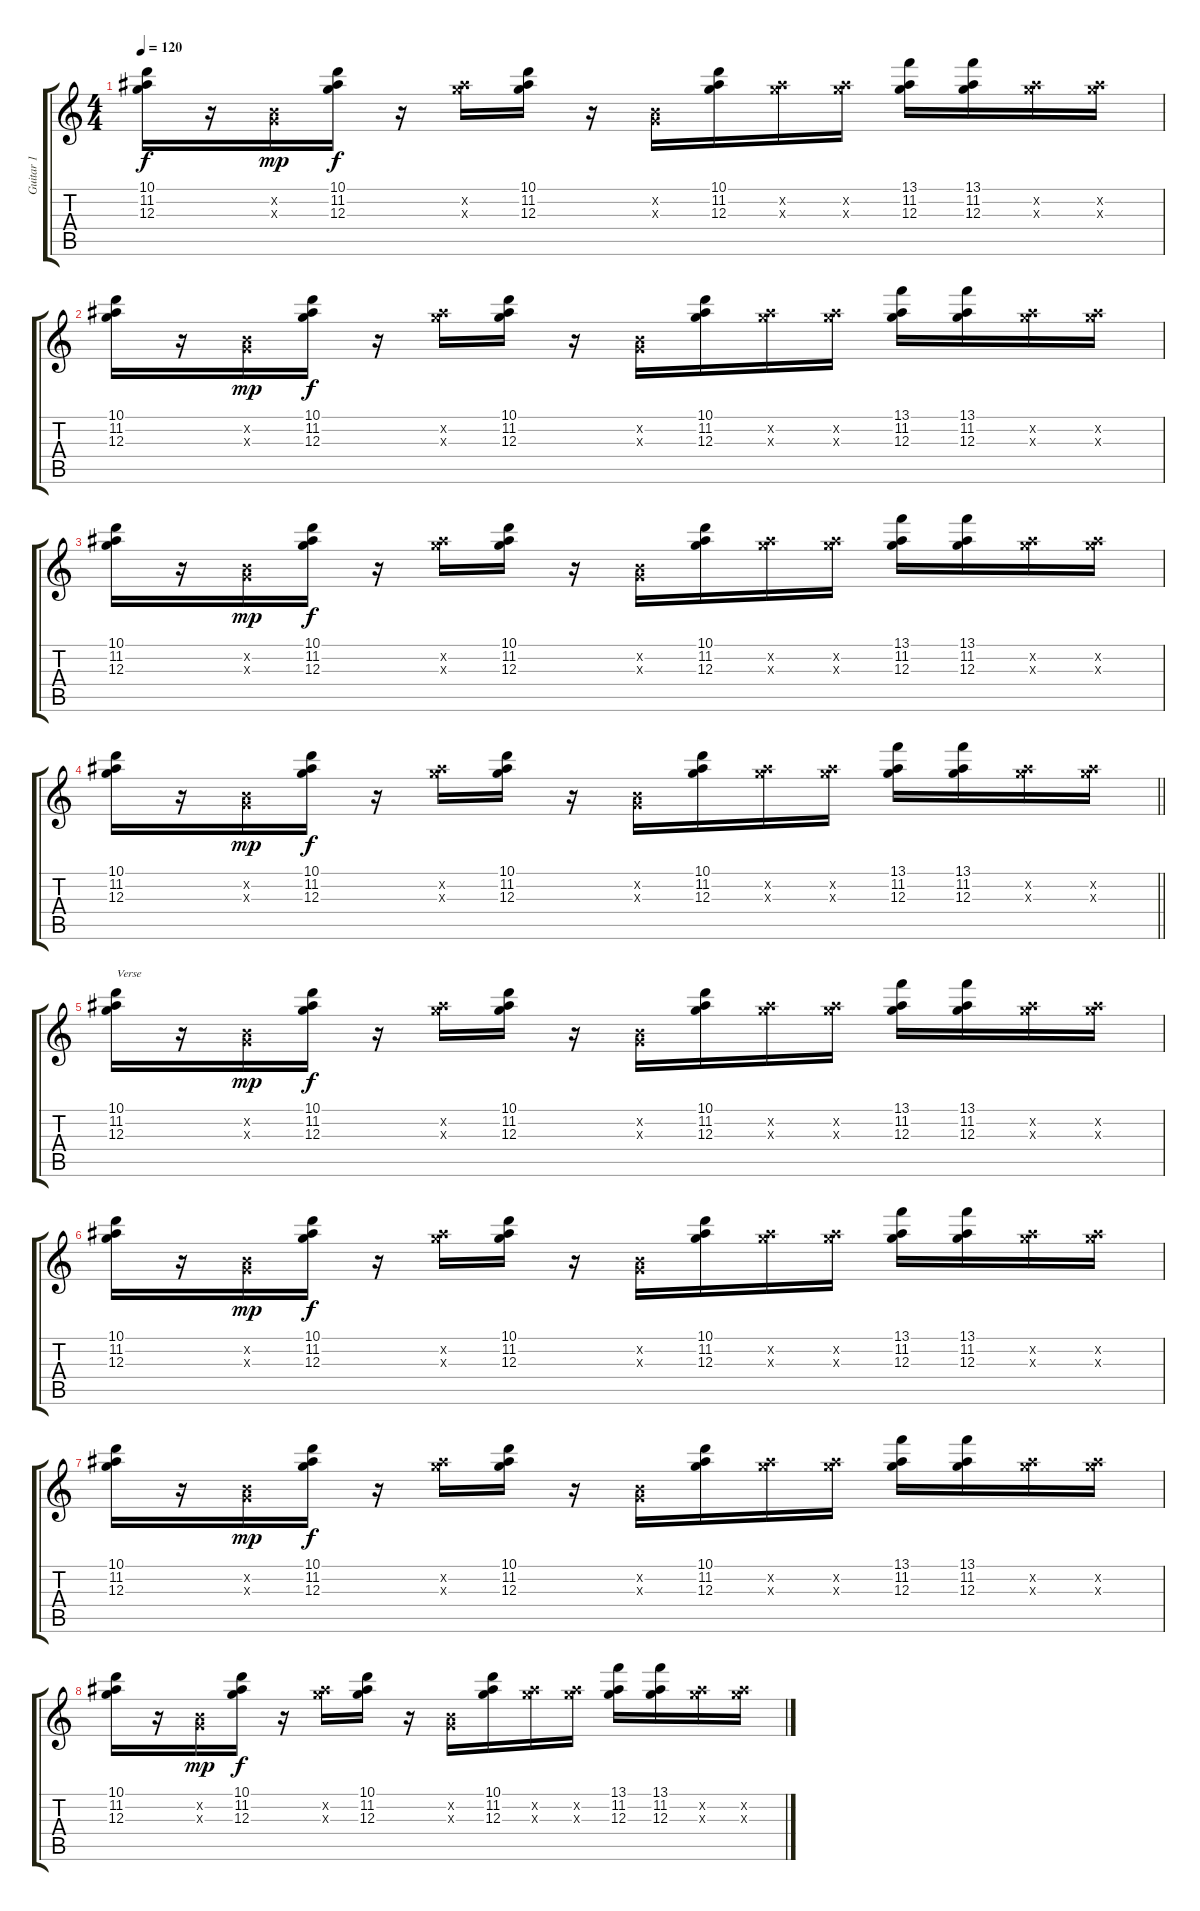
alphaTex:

\track ("Guitar 1" "Guitar 1") {instrument electricguitarclean}
\staff {score tabs}
\tuning (E4 B3 G3 D3 A2 E2) {hide}
\ts (4 4)
\tempo 120
\clef g2
\ks c
(10.1 11.2 12.3).16{dy f} r.16 (0.2{x} 0.3{x}).16{dy mp} (10.1 11.2 12.3).16{dy f} r.16 (11.2{x} 12.3{x}).16 (10.1 11.2 12.3).16 r.16 (0.2{x} 0.3{x}).16 (10.1 11.2 12.3).16 (11.2{x} 12.3{x}).16 (11.2{x} 12.3{x}).16 (13.1 11.2 12.3).16 (13.1 11.2 12.3).16 (11.2{x} 12.3{x}).16 (11.2{x} 12.3{x}).16 |
(10.1 11.2 12.3).16 r.16 (0.2{x} 0.3{x}).16{dy mp} (10.1 11.2 12.3).16{dy f} r.16 (11.2{x} 12.3{x}).16 (10.1 11.2 12.3).16 r.16 (0.2{x} 0.3{x}).16 (10.1 11.2 12.3).16 (11.2{x} 12.3{x}).16 (11.2{x} 12.3{x}).16 (13.1 11.2 12.3).16 (13.1 11.2 12.3).16 (11.2{x} 12.3{x}).16 (11.2{x} 12.3{x}).16 |
(10.1 11.2 12.3).16 r.16 (0.2{x} 0.3{x}).16{dy mp} (10.1 11.2 12.3).16{dy f} r.16 (11.2{x} 12.3{x}).16 (10.1 11.2 12.3).16 r.16 (0.2{x} 0.3{x}).16 (10.1 11.2 12.3).16 (11.2{x} 12.3{x}).16 (11.2{x} 12.3{x}).16 (13.1 11.2 12.3).16 (13.1 11.2 12.3).16 (11.2{x} 12.3{x}).16 (11.2{x} 12.3{x}).16 |
\barLineRight lightlight
(10.1 11.2 12.3).16 r.16 (0.2{x} 0.3{x}).16{dy mp} (10.1 11.2 12.3).16{dy f} r.16 (11.2{x} 12.3{x}).16 (10.1 11.2 12.3).16 r.16 (0.2{x} 0.3{x}).16 (10.1 11.2 12.3).16 (11.2{x} 12.3{x}).16 (11.2{x} 12.3{x}).16 (13.1 11.2 12.3).16 (13.1 11.2 12.3).16 (11.2{x} 12.3{x}).16 (11.2{x} 12.3{x}).16 |
(10.1 11.2 12.3).16{txt "Verse"} r.16 (0.2{x} 0.3{x}).16{dy mp} (10.1 11.2 12.3).16{dy f} r.16 (11.2{x} 12.3{x}).16 (10.1 11.2 12.3).16 r.16 (0.2{x} 0.3{x}).16 (10.1 11.2 12.3).16 (11.2{x} 12.3{x}).16 (11.2{x} 12.3{x}).16 (13.1 11.2 12.3).16 (13.1 11.2 12.3).16 (11.2{x} 12.3{x}).16 (11.2{x} 12.3{x}).16 |
(10.1 11.2 12.3).16 r.16 (0.2{x} 0.3{x}).16{dy mp} (10.1 11.2 12.3).16{dy f} r.16 (11.2{x} 12.3{x}).16 (10.1 11.2 12.3).16 r.16 (0.2{x} 0.3{x}).16 (10.1 11.2 12.3).16 (11.2{x} 12.3{x}).16 (11.2{x} 12.3{x}).16 (13.1 11.2 12.3).16 (13.1 11.2 12.3).16 (11.2{x} 12.3{x}).16 (11.2{x} 12.3{x}).16 |
(10.1 11.2 12.3).16 r.16 (0.2{x} 0.3{x}).16{dy mp} (10.1 11.2 12.3).16{dy f} r.16 (11.2{x} 12.3{x}).16 (10.1 11.2 12.3).16 r.16 (0.2{x} 0.3{x}).16 (10.1 11.2 12.3).16 (11.2{x} 12.3{x}).16 (11.2{x} 12.3{x}).16 (13.1 11.2 12.3).16 (13.1 11.2 12.3).16 (11.2{x} 12.3{x}).16 (11.2{x} 12.3{x}).16 |
(10.1 11.2 12.3).16 r.16 (0.2{x} 0.3{x}).16{dy mp} (10.1 11.2 12.3).16{dy f} r.16 (11.2{x} 12.3{x}).16 (10.1 11.2 12.3).16 r.16 (0.2{x} 0.3{x}).16 (10.1 11.2 12.3).16 (11.2{x} 12.3{x}).16 (11.2{x} 12.3{x}).16 (13.1 11.2 12.3).16 (13.1 11.2 12.3).16 (11.2{x} 12.3{x}).16 (11.2{x} 12.3{x}).16
